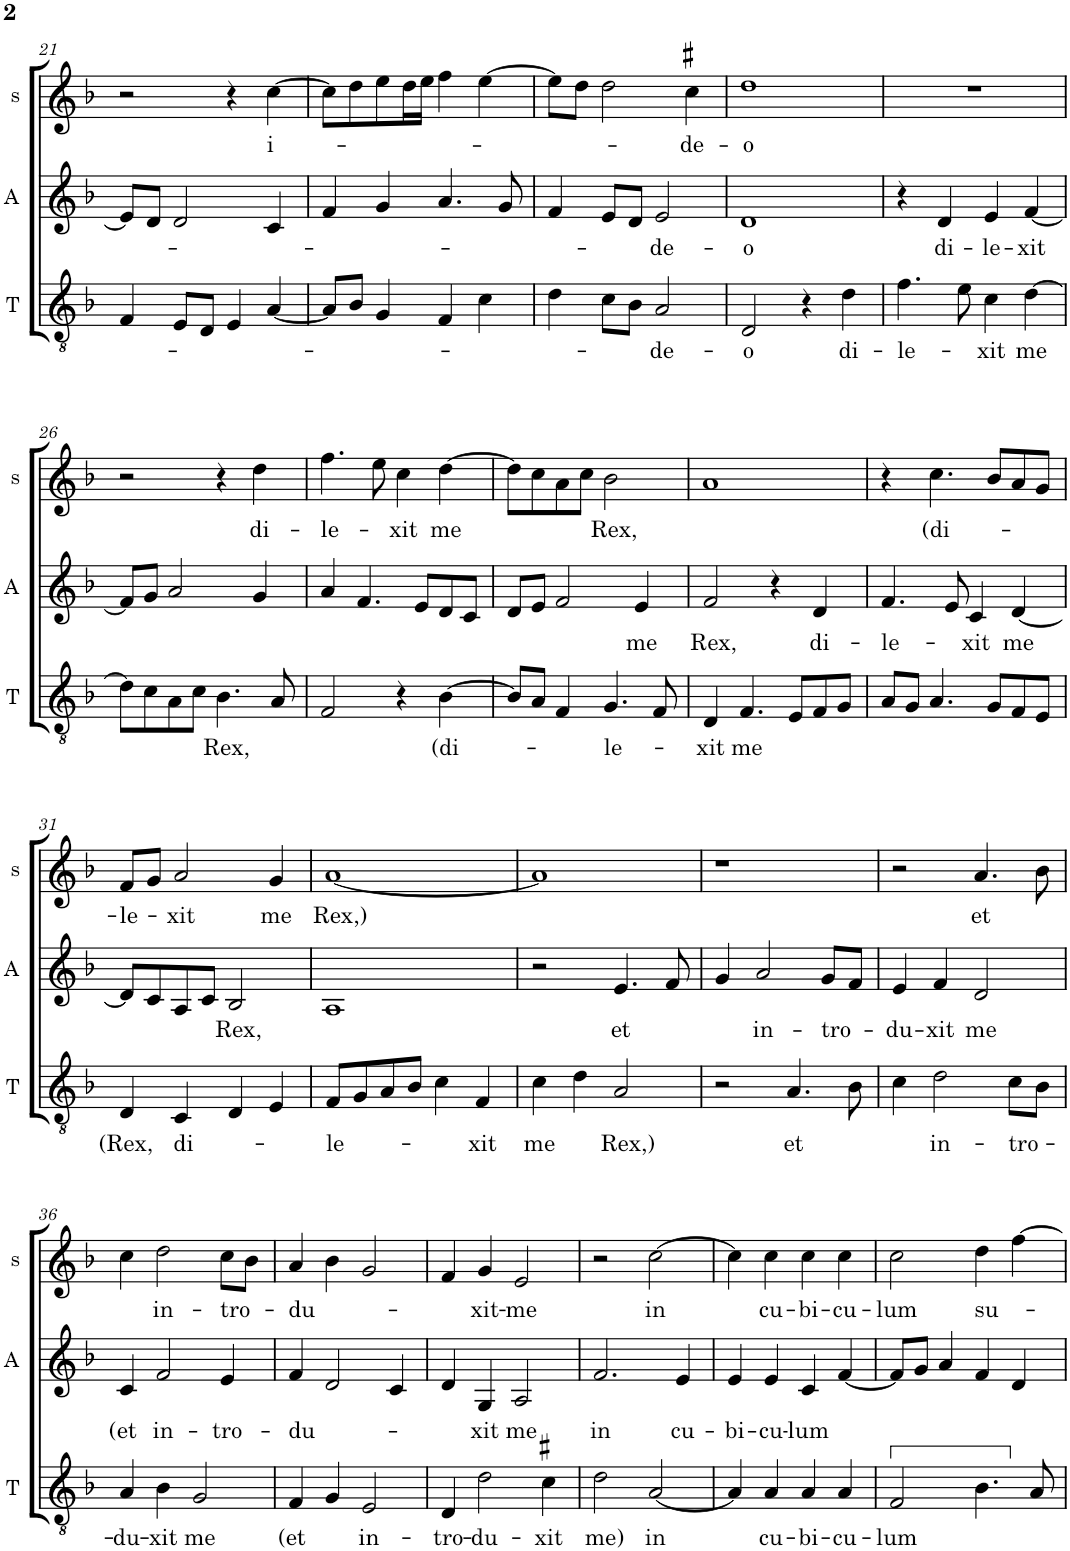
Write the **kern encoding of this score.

**kern	**text	**kern	**text	**kern	**text
*part3	*part3	*part2	*part2	*part1	*part1
*staff3	*staff3	*staff2	*staff2	*staff1	*staff1
*I"T	*	*I"A	*	*I"s	*
*I'T	*	*I'A	*	*I's	*
!!LO:PB:g=z
*clefGv2	*	*clefG2	*	*clefG2	*
*k[b-]	*	*k[b-]	*	*k[b-]	*
*M2/2	*	*M2/2	*	*M2/2	*
*met(c|)	*	*met(c|)	*	*met(c|)	*
=21	=21	=21	=21	=21	=21
4F/	.	8e/L]	.	2r	.
.	.	8d/J	.	.	.
8E/L	.	2d/	.	.	.
8D/J	.	.	.	.	.
4E/	.	.	.	4r	.
!	!	!	!	!	!LO:LY:b
[4A/	.	4c/	.	[4cc\	i-
=22	=22	=22	=22	=22	=22
8A/L]	.	4f/	.	8cc\L]	.
8B-/J	.	.	.	8dd\	.
4G/	.	4g/	.	8ee\	.
.	.	.	.	16dd\L	.
.	.	.	.	16ee\JJ	.
4F/	.	4.a/	.	4ff\	.
4c\	.	.	.	[4ee\	.
.	.	8g/	.	.	.
=23	=23	=23	=23	=23	=23
4d\	.	4f/	.	8ee\L]	.
.	.	.	.	8dd\J	.
8c\L	.	8e/L	.	2dd\	.
8B-\J	.	8d/J	.	.	.
!	!LO:LY:b	!	!LO:LY:b	!	!
2A/	-de-	2e/	-de-	.	.
!	!	!	!	!	!LO:LY:b
.	.	.	.	4cc#X\	-de-
=24	=24	=24	=24	=24	=24
!	!LO:LY:b	!	!LO:LY:b	!	!LO:LY:b
2D/	-o	1d	-o	1dd	-o
4r	.	.	.	.	.
!	!LO:LY:b	!	!	!	!
4d\	di-	.	.	.	.
=25	=25	=25	=25	=25	=25
!	!LO:LY:b	!	!	!	!
4.f\	-le-	4r	.	1r	.
!	!	!	!LO:LY:b	!	!
.	.	4d/	di-	.	.
8e\	.	.	.	.	.
!	!LO:LY:b	!	!LO:LY:b	!	!
4c\	-xit	4e/	-le-	.	.
!	!LO:LY:b	!	!LO:LY:b	!	!
[4d\	me	[4f/	-xit	.	.
!!LO:LB:g=z
=26	=26	=26	=26	=26	=26
8d\L]	.	8f/L]	.	2r	.
8c\	.	8g/J	.	.	.
8A\	.	2a/	.	.	.
8c\J	.	.	.	.	.
!	!LO:LY:b	!	!	!	!
4.B-\	Rex,	.	.	4r	.
!	!	!	!	!	!LO:LY:b
.	.	4g/	.	4dd\	di-
8A/	.	.	.	.	.
=27	=27	=27	=27	=27	=27
!	!	!	!	!	!LO:LY:b
2F/	.	4a/	.	4.ff\	-le-
.	.	4.f/	.	.	.
.	.	.	.	8ee\	.
!	!	!	!	!	!LO:LY:b
4r	.	.	.	4cc\	-xit
.	.	8e/L	.	.	.
!	!LO:LY:b	!	!	!	!LO:LY:b
[4B-\	(di-	8d/	.	[4dd\	me
.	.	8c/J	.	.	.
=28	=28	=28	=28	=28	=28
8B-/L]	.	8d/L	.	8dd\L]	.
8A/J	.	8e/J	.	8cc\	.
4F/	.	2f/	.	8a\	.
.	.	.	.	8cc\J	.
!	!LO:LY:b	!	!	!	!LO:LY:b
4.G/	-le-	.	.	2b-\	Rex,
!	!	!	!LO:LY:b	!	!
.	.	4e/	me	.	.
8F/	.	.	.	.	.
=29	=29	=29	=29	=29	=29
!	!LO:LY:b	!	!LO:LY:b	!	!
4D/	-xit	2f/	Rex,	1a	.
!	!LO:LY:b	!	!	!	!
4.F/	me	.	.	.	.
.	.	4r	.	.	.
8E/L	.	.	.	.	.
!	!	!	!LO:LY:b	!	!
8F/	.	4d/	di-	.	.
8G/J	.	.	.	.	.
=30	=30	=30	=30	=30	=30
!	!	!	!LO:LY:b	!	!
8A/L	.	4.f/	-le-	4r	.
8G/J	.	.	.	.	.
!	!	!	!	!	!LO:LY:b
4.A/	.	.	.	4.cc\	(di-
.	.	8e/	.	.	.
!	!	!	!LO:LY:b	!	!
.	.	4c/	-xit	.	.
8G/L	.	.	.	8b-/L	.
!	!	!	!LO:LY:b	!	!
8F/	.	[4d/	me	8a/	.
8E/J	.	.	.	8g/J	.
!!LO:LB:g=z
=31	=31	=31	=31	=31	=31
!	!LO:LY:b	!	!	!	!LO:LY:b
4D/	(Rex,	8d/L]	.	8f/L	-le-
.	.	8c/	.	8g/J	.
!	!LO:LY:b	!	!	!	!LO:LY:b
4C/	di-	8A/	.	2a/	-xit
.	.	8c/J	.	.	.
!	!	!	!LO:LY:b	!	!
4D/	.	2B-/	Rex,	.	.
!	!	!	!	!	!LO:LY:b
4E/	.	.	.	4g/	me
=32	=32	=32	=32	=32	=32
!	!LO:LY:b	!	!	!	!LO:LY:b
8F/L	-le-	1A	.	[1a	Rex,)
8G/	.	.	.	.	.
8A/	.	.	.	.	.
8B-/J	.	.	.	.	.
4c\	.	.	.	.	.
!	!LO:LY:b	!	!	!	!
4F/	-xit	.	.	.	.
=33	=33	=33	=33	=33	=33
!	!LO:LY:b	!	!	!	!
4c\	me	2r	.	1a]	.
4d\	.	.	.	.	.
!	!LO:LY:b	!	!LO:LY:b	!	!
2A/	Rex,)	4.e/	et	.	.
.	.	8f/	.	.	.
=34	=34	=34	=34	=34	=34
2r	.	4g/	.	1r	.
!	!	!	!LO:LY:b	!	!
.	.	2a/	in-	.	.
!	!LO:LY:b	!	!	!	!
4.A/	et	.	.	.	.
!	!	!	!LO:LY:b	!	!
.	.	8g/L	-tro-	.	.
8B-\	.	8f/J	.	.	.
=35	=35	=35	=35	=35	=35
!	!	!	!LO:LY:b	!	!
4c\	.	4e/	-du-	2r	.
!	!LO:LY:b	!	!LO:LY:b	!	!
2d\	in-	4f/	-xit	.	.
!	!	!	!LO:LY:b	!	!LO:LY:b
.	.	2d/	me	4.a/	et
!	!LO:LY:b	!	!	!	!
8c\L	-tro-	.	.	.	.
8B-\J	.	.	.	8b-\	.
!!LO:LB:g=z
=36	=36	=36	=36	=36	=36
!	!LO:LY:b	!	!LO:LY:b	!	!
4A/	-du-	4c/	(et	4cc\	.
!	!LO:LY:b	!	!LO:LY:b	!	!LO:LY:b
4B-\	-xit	2f/	in-	2dd\	in-
!	!LO:LY:b	!	!	!	!
2G/	me	.	.	.	.
!	!	!	!LO:LY:b	!	!LO:LY:b
.	.	4e/	-tro-	8cc\L	-tro-
.	.	.	.	8b-\J	.
=37	=37	=37	=37	=37	=37
!	!LO:LY:b	!	!LO:LY:b	!	!LO:LY:b
4F/	(et	4f/	-du-	4a/	-du-
4G/	.	2d/	.	4b-\	.
!	!LO:LY:b	!	!	!	!
2E/	in-	.	.	2g/	.
.	.	4c/	.	.	.
=38	=38	=38	=38	=38	=38
!	!LO:LY:b	!	!	!	!
4D/	-tro-	4d/	.	4f/	.
!	!LO:LY:b	!	!LO:LY:b	!	!LO:LY:b
2d\	-du-	4G/	-xit	4g/	-xit-
!	!	!	!LO:LY:b	!	!LO:LY:b
.	.	2A/	me	2e/	-me
!	!LO:LY:b	!	!	!	!
4c#X\	-xit	.	.	.	.
=39	=39	=39	=39	=39	=39
!	!LO:LY:b	!	!LO:LY:b	!	!
2d\	me)	2.f/	in	2r	.
!	!LO:LY:b	!	!	!	!LO:LY:b
[2A/	in	.	.	[2cc\	in
!	!	!	!LO:LY:b	!	!
.	.	4e/	cu-	.	.
=40	=40	=40	=40	=40	=40
!	!	!	!LO:LY:b	!	!
4A/]	.	4e/	-bi-	4cc\]	.
!	!LO:LY:b	!	!LO:LY:b	!	!LO:LY:b
4A/	cu-	4e/	-cu-	4cc\	cu-
!	!LO:LY:b	!	!LO:LY:b	!	!LO:LY:b
4A/	-bi-	4c/	-lum	4cc\	-bi-
!	!LO:LY:b	!	!	!	!LO:LY:b
4A/	-cu-	[4f/	.	4cc\	-cu-
=41	=41	=41	=41	=41	=41
!	!LO:LY:b	!	!	!	!LO:LY:b
2F/	-lum	8f/L]	.	2cc\	-lum
.	.	8g/J	.	.	.
.	.	4a/	.	.	.
!	!	!	!	!	!LO:LY:b
4.B-\	.	4f/	.	4dd\	su-
.	.	4d/	.	[4ff\	.
8A/	.	.	.	.	.
=	=	=	=	=	=
*-	*-	*-	*-	*-	*-
